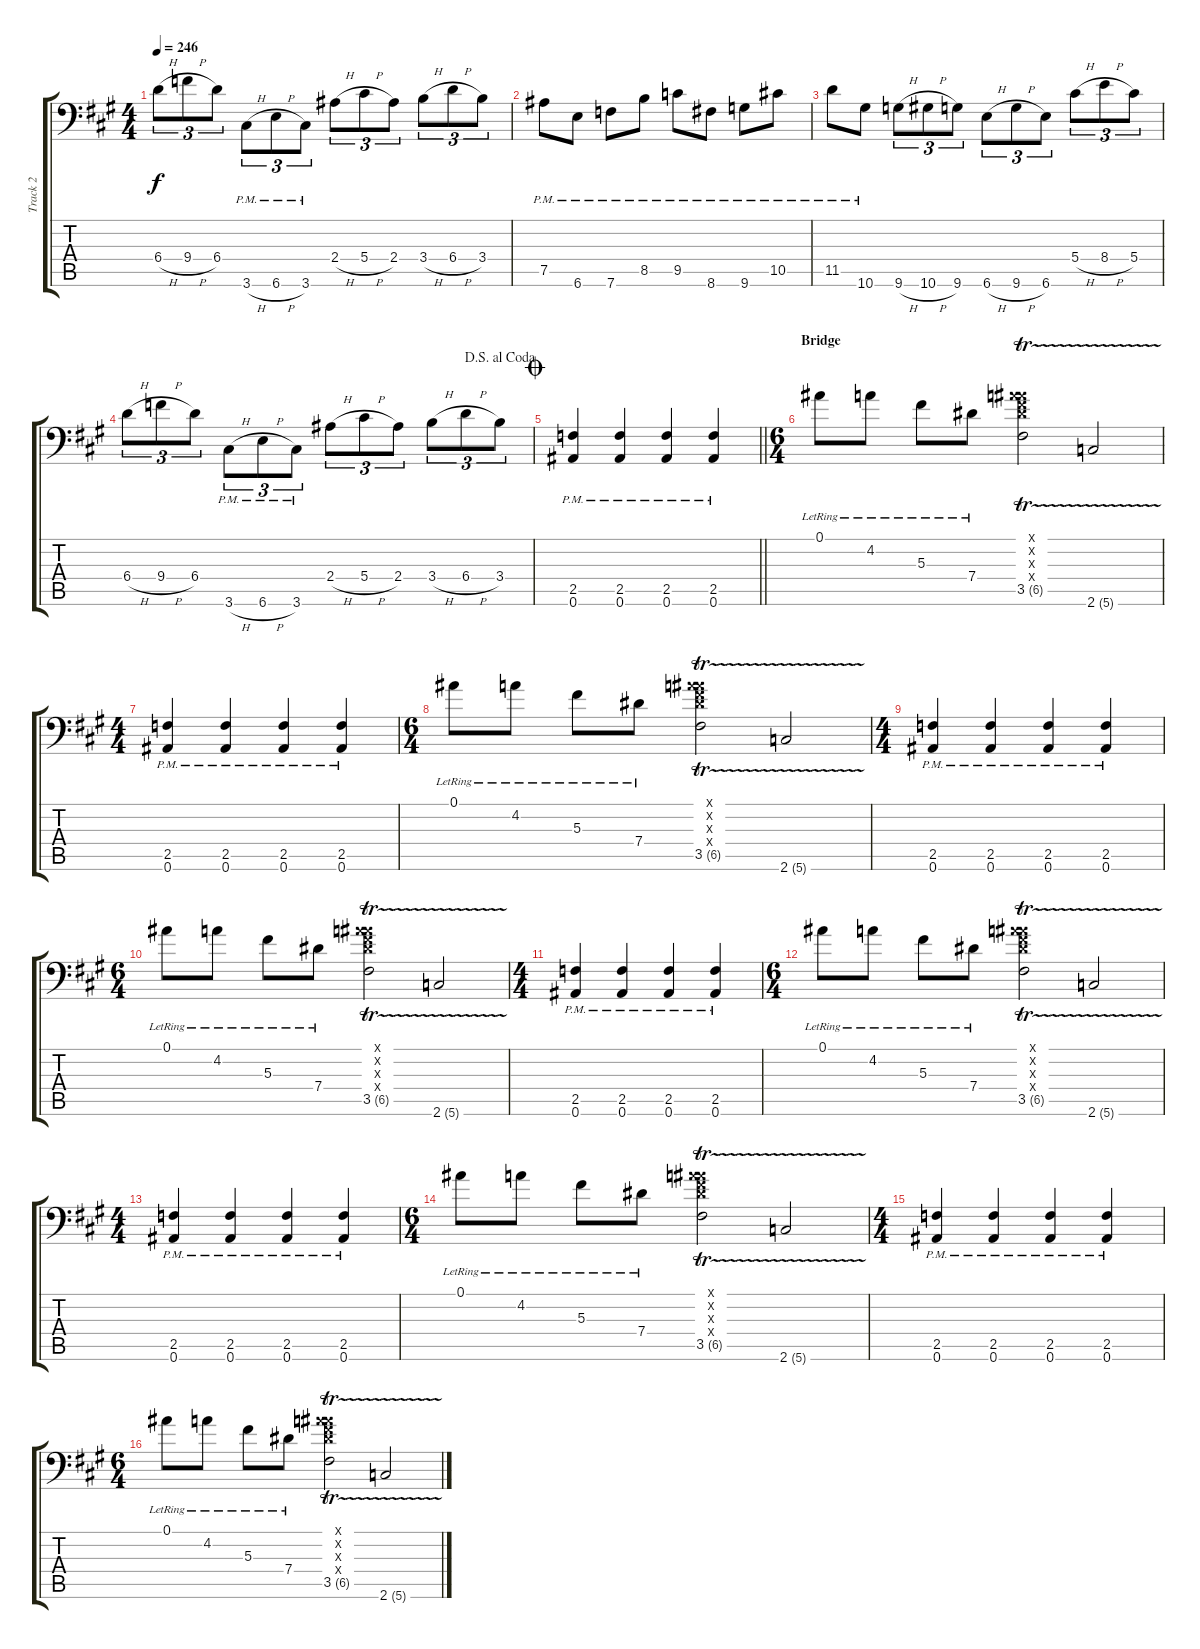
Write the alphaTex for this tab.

\track ("Track 2" "Track 2") {instrument distortionguitar}
\staff {score tabs}
\tuning (Bb3 F3 Db3 Ab2 Eb2 Bb1) {hide}
\ts (4 4)
\tempo 246
\clef f4
\ks f#minor
6.4{h}.8{tu (3 2) dy f} 9.4{h}.8{tu (3 2)} 6.4.8{tu (3 2)} 3.6{h pm}.8{tu (3 2)} 6.6{h pm}.8{tu (3 2)} 3.6{pm}.8{tu (3 2)} 2.4{h}.8{tu (3 2)} 5.4{h}.8{tu (3 2)} 2.4.8{tu (3 2)} 3.4{h}.8{tu (3 2)} 6.4{h}.8{tu (3 2)} 3.4.8{tu (3 2)} |
7.5{pm}.8 6.6{pm}.8 7.6{pm}.8 8.5{pm}.8 9.5{pm}.8 8.6{pm}.8 9.6{pm}.8 10.5{pm}.8 |
11.5{pm}.8 10.6{pm}.8 9.6{h}.8{tu (3 2)} 10.6{h}.8{tu (3 2)} 9.6.8{tu (3 2)} 6.6{h}.8{tu (3 2)} 9.6{h}.8{tu (3 2)} 6.6.8{tu (3 2)} 5.4{h}.8{tu (3 2)} 8.4{h}.8{tu (3 2)} 5.4.8{tu (3 2)} |
\jump dalsegnoalcoda
6.4{h}.8{tu (3 2)} 9.4{h}.8{tu (3 2)} 6.4.8{tu (3 2)} 3.6{h pm}.8{tu (3 2)} 6.6{h pm}.8{tu (3 2)} 3.6{pm}.8{tu (3 2)} 2.4{h}.8{tu (3 2)} 5.4{h}.8{tu (3 2)} 2.4.8{tu (3 2)} 3.4{h}.8{tu (3 2)} 6.4{h}.8{tu (3 2)} 3.4.8{tu (3 2)} |
\jump coda
\barLineRight lightlight
(2.5{pm} 0.6{pm}).4 (2.5{pm} 0.6{pm}).4 (2.5{pm} 0.6{pm}).4 (2.5{pm} 0.6{pm}).4 |
\ts (6 4)
\section ("" "Bridge")
0.1{lr}.8 4.2{lr}.8 5.3{lr}.8 7.4{lr}.8 (0.1{x} 4.2{x} 5.3{x} 7.4{x} 3.5{tr (6 16)}).2 2.6{tr (5 16)}.2 |
\ts (4 4)
(2.5{pm} 0.6{pm}).4 (2.5{pm} 0.6{pm}).4 (2.5{pm} 0.6{pm}).4 (2.5{pm} 0.6{pm}).4 |
\ts (6 4)
0.1{lr}.8 4.2{lr}.8 5.3{lr}.8 7.4{lr}.8 (0.1{x} 4.2{x} 5.3{x} 7.4{x} 3.5{tr (6 16)}).2 2.6{tr (5 16)}.2 |
\ts (4 4)
(2.5{pm} 0.6{pm}).4 (2.5{pm} 0.6{pm}).4 (2.5{pm} 0.6{pm}).4 (2.5{pm} 0.6{pm}).4 |
\ts (6 4)
0.1{lr}.8 4.2{lr}.8 5.3{lr}.8 7.4{lr}.8 (0.1{x} 4.2{x} 5.3{x} 7.4{x} 3.5{tr (6 16)}).2 2.6{tr (5 16)}.2 |
\ts (4 4)
(2.5{pm} 0.6{pm}).4 (2.5{pm} 0.6{pm}).4 (2.5{pm} 0.6{pm}).4 (2.5{pm} 0.6{pm}).4 |
\ts (6 4)
0.1{lr}.8 4.2{lr}.8 5.3{lr}.8 7.4{lr}.8 (0.1{x} 4.2{x} 5.3{x} 7.4{x} 3.5{tr (6 16)}).2 2.6{tr (5 16)}.2 |
\ts (4 4)
(2.5{pm} 0.6{pm}).4 (2.5{pm} 0.6{pm}).4 (2.5{pm} 0.6{pm}).4 (2.5{pm} 0.6{pm}).4 |
\ts (6 4)
0.1{lr}.8 4.2{lr}.8 5.3{lr}.8 7.4{lr}.8 (0.1{x} 4.2{x} 5.3{x} 7.4{x} 3.5{tr (6 16)}).2 2.6{tr (5 16)}.2 |
\ts (4 4)
(2.5{pm} 0.6{pm}).4 (2.5{pm} 0.6{pm}).4 (2.5{pm} 0.6{pm}).4 (2.5{pm} 0.6{pm}).4 |
\ts (6 4)
0.1{lr}.8 4.2{lr}.8 5.3{lr}.8 7.4{lr}.8 (0.1{x} 4.2{x} 5.3{x} 7.4{x} 3.5{tr (6 16)}).2 2.6{tr (5 16)}.2
